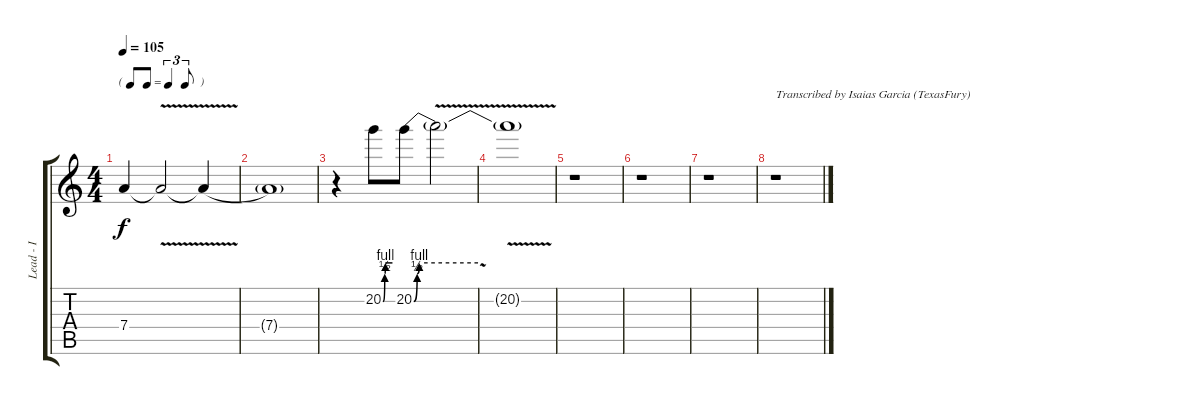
\track ("Lead - I" "Lead - I") {instrument distortionguitar}
\staff {score tabs}
\tuning (E4 B3 G3 D3 A2 E2) {hide}
\ts (4 4)
\tf triplet8th
\tempo 105
\clef g2
\ks c
7.4.4{dy f} 7.4{v t}.2 7.4{be (hold 0 0 60 0) t}.4 |
7.4{t}.1 |
r.4 20.2{be (custom 0 0 11 2 15 4 60 4)}.8 20.2{be (custom 0 0 3 2 5 4 60 4)}.8 20.2{v t}.2 |
20.2{t}.1 |
r.1 |
r.1 |
r.1 |
r.1{txt "Transcribed by Isaias Garcia (TexasFury)"}
